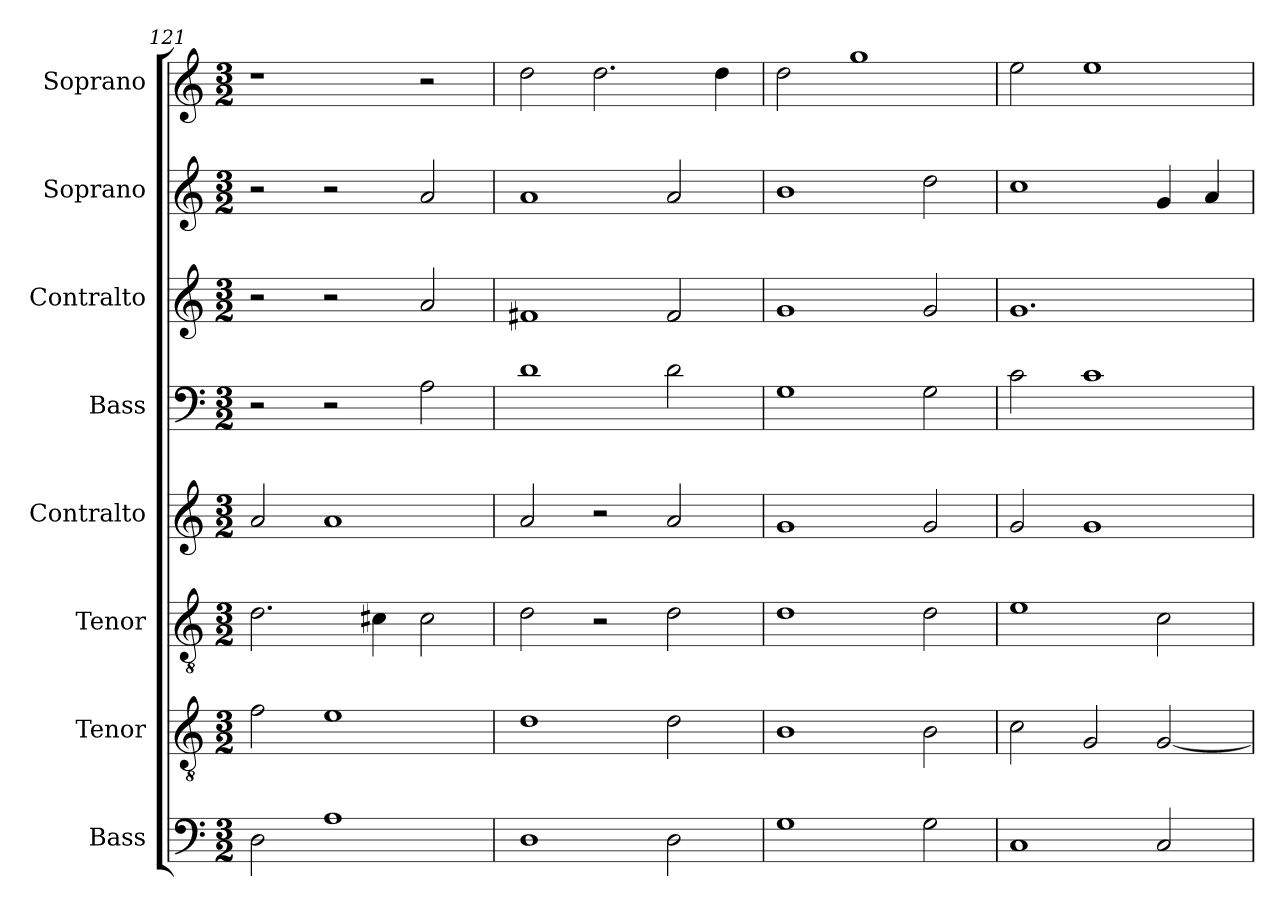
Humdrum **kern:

**kern	**kern	**kern	**kern	**kern	**kern	**kern	**kern
*part8	*part7	*part6	*part5	*part4	*part3	*part2	*part1
*staff8	*staff7	*staff6	*staff5	*staff4	*staff3	*staff2	*staff1
*I"Bass	*I"Tenor	*I"Tenor	*I"Contralto	*I"Bass	*I"Contralto	*I"Soprano	*I"Soprano
*I'B	*I'T	*I'T	*	*I'B	*	*I'S	*I'S
*clefF4	*clefGv2	*clefGv2	*clefG2	*clefF4	*clefG2	*clefG2	*clefG2
*k[]	*k[]	*k[]	*k[]	*k[]	*k[]	*k[]	*k[]
*G:mix	*G:mix	*G:mix	*G:mix	*G:mix	*G:mix	*G:mix	*G:mix
*M3/2	*M3/2	*M3/2	*M3/2	*M3/2	*M3/2	*M3/2	*M3/2
=121	=121	=121	=121	=121	=121	=121	=121
2D	2f	2.d	2a	2r	2r	2r	1r
1A	1e	.	1a	2r	2r	2r	.
.	.	4c#X	.	.	.	.	.
.	.	2c#	.	2A	2a	2a	2r
=122	=122	=122	=122	=122	=122	=122	=122
1D	1d	2d	2a	1d	1f#X	1a	2dd
.	.	2r	2r	.	.	.	2.dd
2D	2d	2d	2a	2d	2f#	2a	.
.	.	.	.	.	.	.	4dd
=123	=123	=123	=123	=123	=123	=123	=123
1G	1B	1d	1g	1G	1g	1b	2dd
.	.	.	.	.	.	.	1gg
2G	2B	2d	2g	2G	2g	2dd	.
=124	=124	=124	=124	=124	=124	=124	=124
1C	2c	1e	2g	2c	1.g	1cc	2ee
.	2G	.	1g	1c	.	.	1ee
2C	[2G	2c	.	.	.	4g	.
.	.	.	.	.	.	4a	.
=	=	=	=	=	=	=	=
*-	*-	*-	*-	*-	*-	*-	*-
